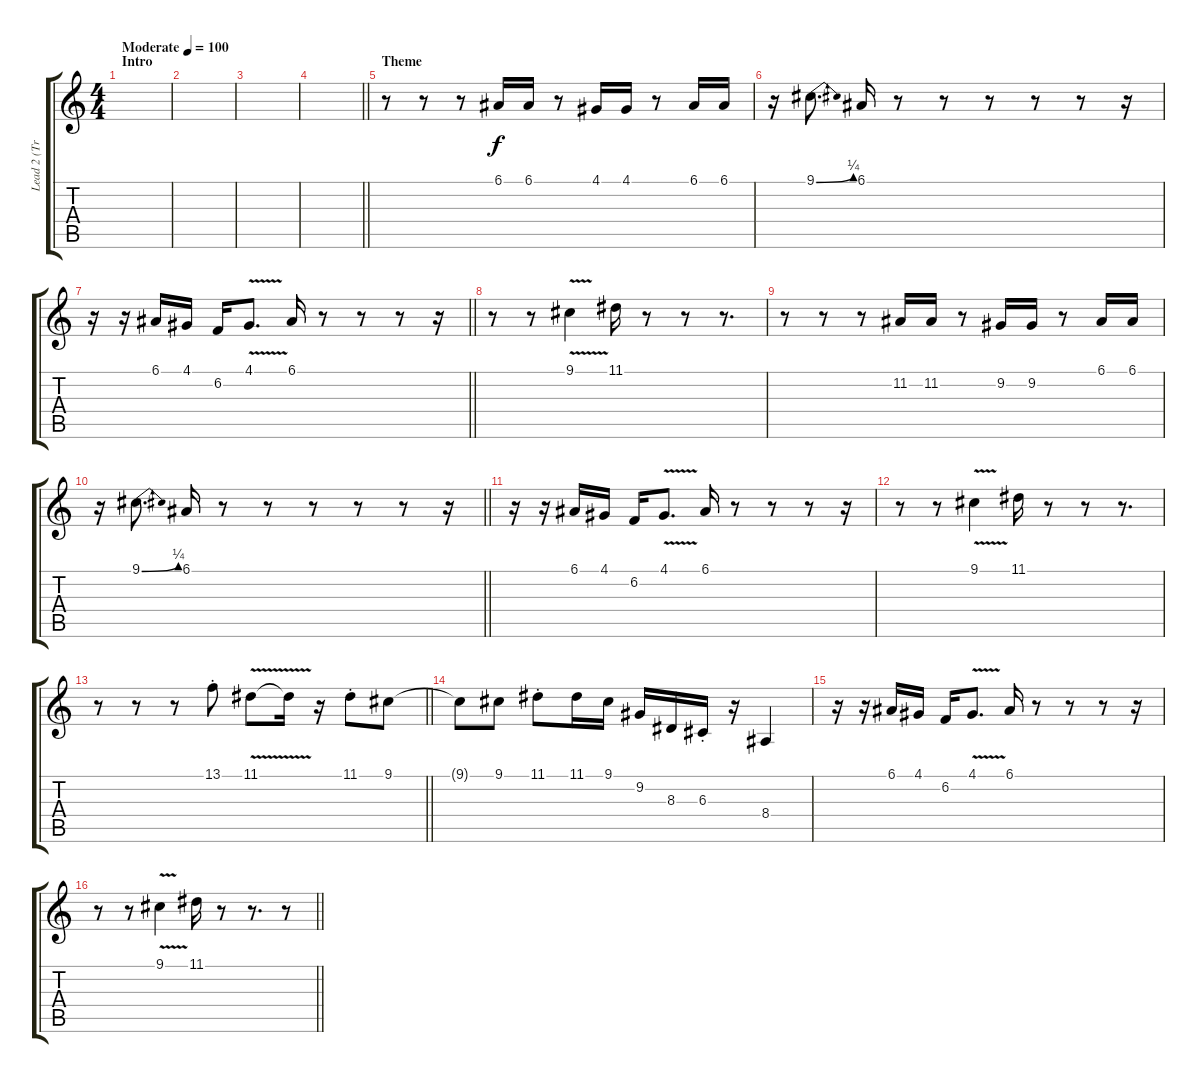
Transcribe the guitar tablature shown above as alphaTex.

\track ("Lead 2 (Trumpet)" "Lead 2 (Tr") {instrument trumpet}
\staff {score tabs}
\tuning (E4 B3 G3 D3 A2 E2) {hide}
\ts (4 4)
\section ("" "Intro")
\tempo (100 "Moderate")
\clef g2
\ks c
|
|
|
\barLineRight lightlight
|
\section ("" "Theme")
r.8 r.8 r.8 6.1.16 6.1.16 r.8 4.1.16 4.1.16 r.8 6.1.16 6.1.16 |
r.16 9.1{be (bend 0 0 60 1)}.8{d} 6.1.16 r.8 r.8 r.8 r.8 r.8 r.16 |
\barLineRight lightlight
r.16 r.16 6.1.16 4.1.16 6.2.16 4.1{v}.8{d} 6.1.16 r.8 r.8 r.8 r.16 |
r.8 r.8 9.1{v}.4 11.1.16 r.8 r.8 r.8{d} |
r.8 r.8 r.8 11.2.16 11.2.16 r.8 9.2.16 9.2.16 r.8 6.1.16 6.1.16 |
\barLineRight lightlight
r.16 9.1{be (bend 0 0 60 1)}.8{d} 6.1.16 r.8 r.8 r.8 r.8 r.8 r.16 |
r.16 r.16 6.1.16 4.1.16 6.2.16 4.1{v}.8{d} 6.1.16 r.8 r.8 r.8 r.16 |
r.8 r.8 9.1{v}.4 11.1.16 r.8 r.8 r.8{d} |
\barLineRight lightlight
r.8 r.8 r.8 13.1{st}.8 11.1{v}.8 11.1{t}.16 r.16 11.1{st}.8 9.1.8 |
9.1{t}.8 9.1.8 11.1{st}.8 11.1.16 9.1.16 9.2.16 8.3.16 6.3{st}.16 r.16 8.4.4 |
r.16 r.16 6.1.16 4.1.16 6.2.16 4.1{v}.8{d} 6.1.16 r.8 r.8 r.8 r.16 |
\barLineRight lightlight
r.8 r.8 9.1{v}.4 11.1.16 r.8 r.8{d} r.8
